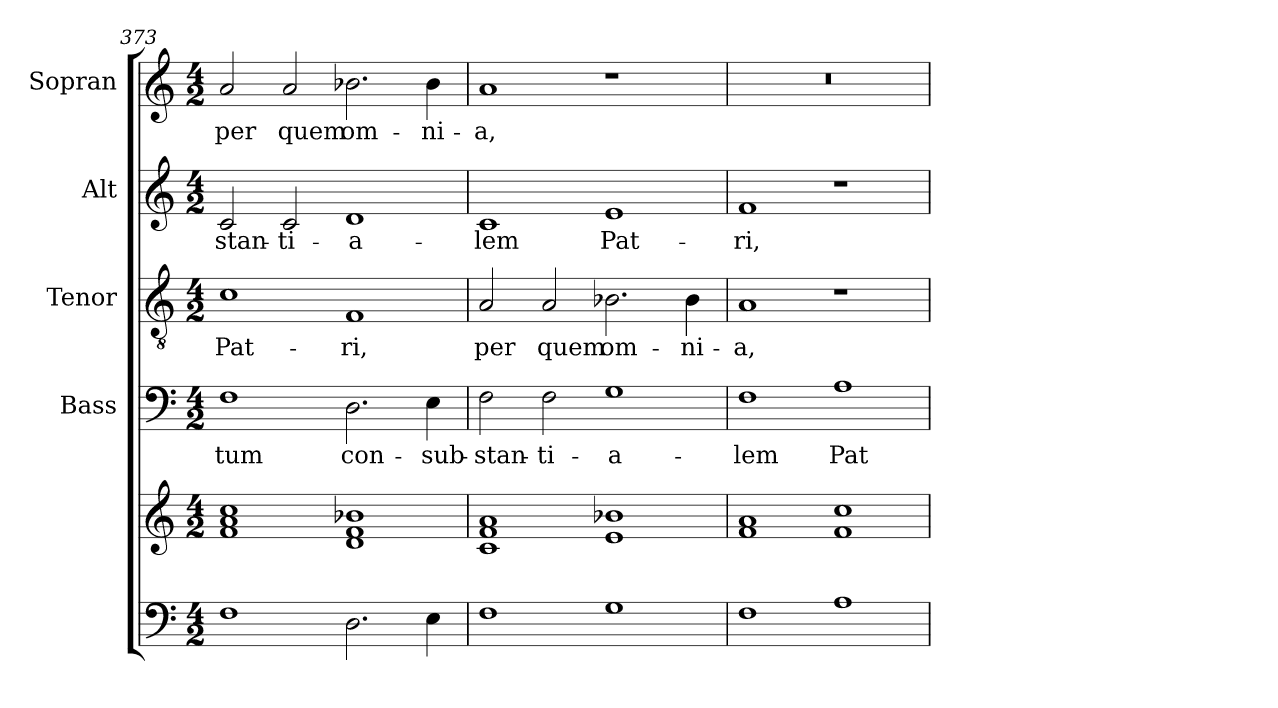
**kern	**kern	**kern	**text	**kern	**text	**kern	**text	**kern	**text
*part5	*part5	*part4	*part4	*part3	*part3	*part2	*part2	*part1	*part1
*staff6	*staff5	*staff4	*staff4	*staff3	*staff3	*staff2	*staff2	*staff1	*staff1
*	*	*I"Bass	*	*I"Tenor	*	*I"Alt	*	*I"Sopran	*
*	*	*I'B.	*	*I'T.	*	*I'A.	*	*I'S.	*
*clefF4	*clefG2	*clefF4	*	*clefGv2	*	*clefG2	*	*clefG2	*
*k[]	*k[]	*k[]	*	*k[]	*	*k[]	*	*k[]	*
*C:	*C:	*C:	*	*C:	*	*C:	*	*C:	*
*M4/2	*M4/2	*M4/2	*	*M4/2	*	*M4/2	*	*M4/2	*
=373	=373	=373	=373	=373	=373	=373	=373	=373	=373
!	!	!	!LO:LY:b	!	!LO:LY:b	!	!LO:LY:b	!	!LO:LY:b
1F	1f 1a 1cc	1F	-tum	1c	Pat-	2c/	-stan-	2a/	per
!	!	!	!	!	!	!	!LO:LY:b	!	!LO:LY:b
.	.	.	.	.	.	2c/	-ti-	2a/	quem
!	!	!	!LO:LY:b	!	!LO:LY:b	!	!LO:LY:b	!	!LO:LY:b
2.D\	1d 1f 1b-X	2.D\	con-	1F	-ri,	1d	-a-	2.b-X\	om-
!	!	!	!LO:LY:b	!	!	!	!	!	!LO:LY:b
4E\	.	4E\	-sub-	.	.	.	.	4b-\	-ni-
=374	=374	=374	=374	=374	=374	=374	=374	=374	=374
!	!	!	!LO:LY:b	!	!LO:LY:b	!	!LO:LY:b	!	!LO:LY:b
1F	1c 1f 1a	2F\	-stan-	2A/	per	1c	-lem	1a	-a,
!	!	!	!LO:LY:b	!	!LO:LY:b	!	!	!	!
.	.	2F\	-ti-	2A/	quem	.	.	.	.
!	!	!	!LO:LY:b	!	!LO:LY:b	!	!LO:LY:b	!	!
1G	1e 1b-X	1G	-a-	2.B-X\	om-	1e	Pat-	1r	.
!	!	!	!	!	!LO:LY:b	!	!	!	!
.	.	.	.	4B-\	-ni-	.	.	.	.
=375	=375	=375	=375	=375	=375	=375	=375	=375	=375
!	!	!	!LO:LY:b	!	!LO:LY:b	!	!LO:LY:b	!	!
1F	1f 1a	1F	-lem	1A	-a,	1f	-ri,	0r	.
!	!	!	!LO:LY:b	!	!	!	!	!	!
1A	1f 1cc	1A	Pat-	1r	.	1r	.	.	.
=	=	=	=	=	=	=	=	=	=
*-	*-	*-	*-	*-	*-	*-	*-	*-	*-
